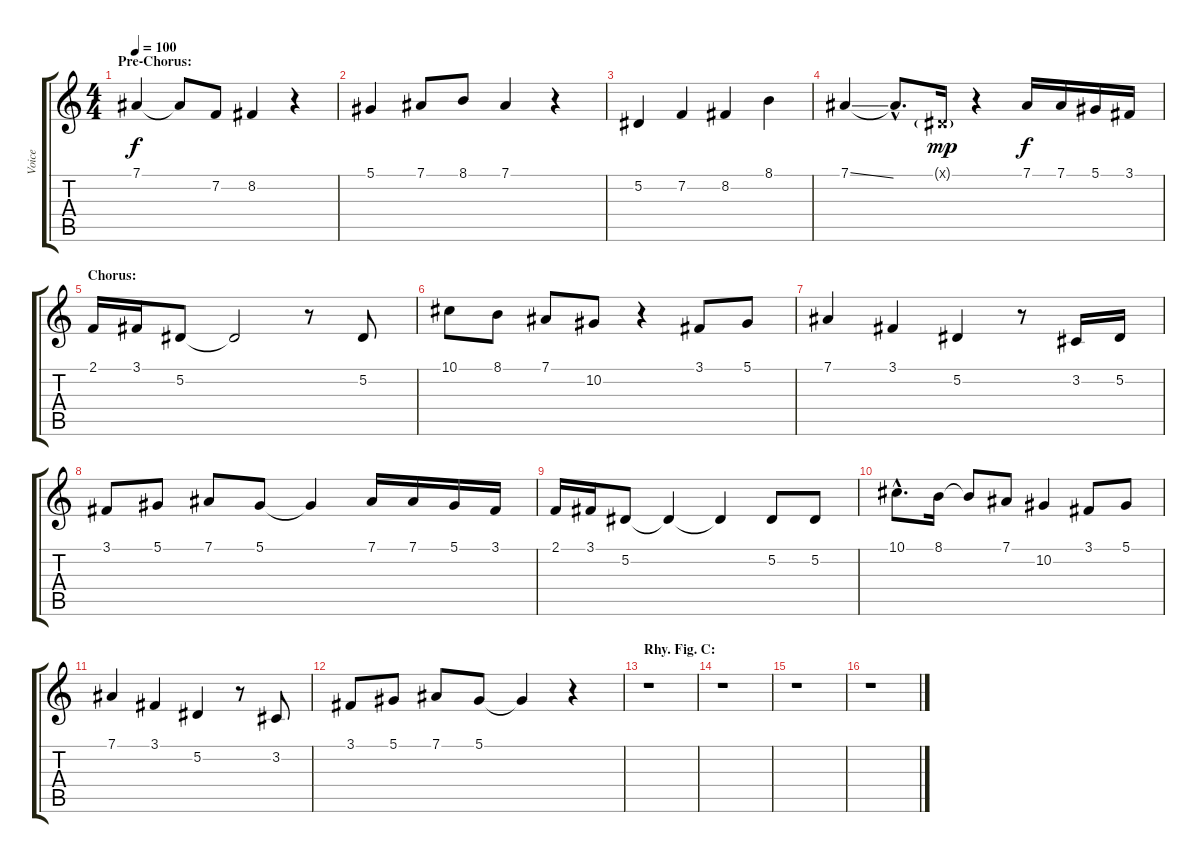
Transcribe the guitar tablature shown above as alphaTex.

\track ("Voice" "Voice") {instrument oboe}
\staff {score tabs}
\tuning (Eb4 Bb3 Gb3 Db3 Ab2 Eb2) {hide}
\ts (4 4)
\section ("" "Pre-Chorus:")
\tempo 100
\clef g2
\ks c
7.1.4{dy f volume 14 instrument oboe} 7.1{t}.8 7.2.8 8.2.4 r.4 |
5.1.4 7.1.8 8.1.8 7.1.4 r.4 |
5.2.4 7.2.4 8.2.4 8.1.4 |
7.1{ss}.4 7.1{hac t}.8{d} 0.1{g x}.16{dy mp} r.4 7.1.16{dy f} 7.1.16 5.1.16 3.1.16 |
\section ("" "Chorus:")
2.1.16 3.1.16 5.2.8 5.2{t}.2 r.8 5.2.8 |
10.1.8 8.1.8 7.1.8 10.2.8 r.4 3.1.8 5.1.8 |
7.1.4 3.1.4 5.2.4 r.8 3.2.16 5.2.16 |
3.1.8 5.1.8 7.1.8 5.1.8 5.1{t}.4 7.1.16 7.1.16 5.1.16 3.1.16 |
2.1.16 3.1.16 5.2.8 5.2{t}.4 5.2{t}.4 5.2.8 5.2.8 |
10.1{hac}.8{d} 8.1.16 8.1{t}.8 7.1.8 10.2.4 3.1.8 5.1.8 |
7.1.4 3.1.4 5.2.4 r.8 3.2.8 |
3.1.8 5.1.8 7.1.8 5.1.8 5.1{t}.4 r.4 |
\section ("" "Rhy. Fig. C:")
r.1 |
r.1 |
r.1 |
r.1
